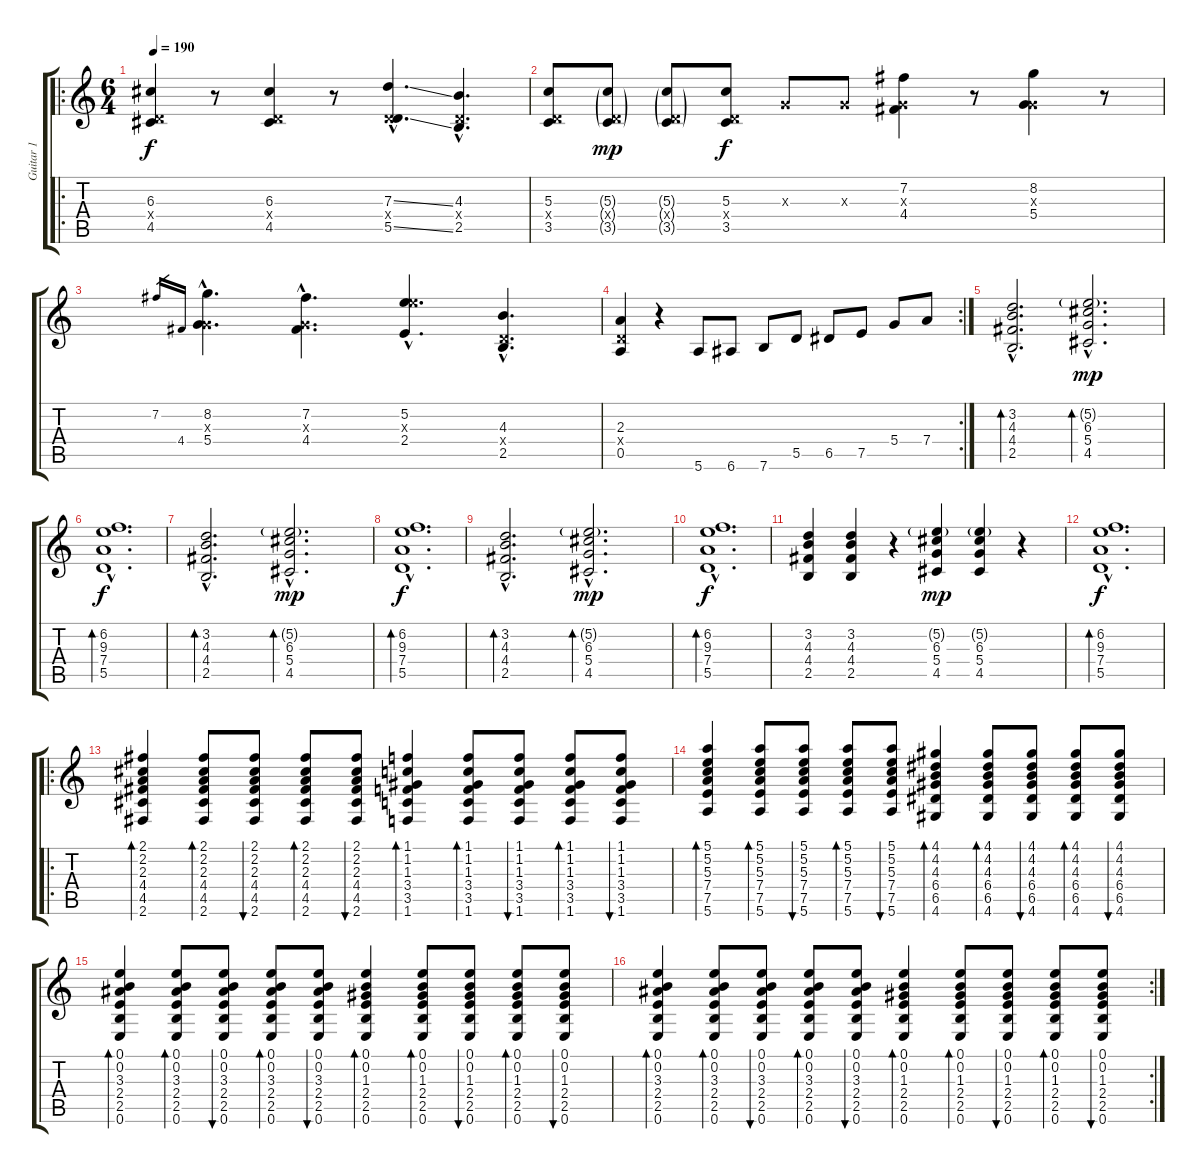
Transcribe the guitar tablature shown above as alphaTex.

\track ("Guitar 1" "Guitar 1") {instrument distortionguitar}
\staff {score tabs}
\tuning (E4 B3 G3 D3 A2 E2) {hide}
\ro
\ts (6 4)
\tempo 190
\clef g2
\ks c
(6.3 0.4{x} 4.5).4{dy f volume 10 instrument electricguitarclean} r.8 (6.3 0.4{x} 4.5).4 r.8 (7.3{ss hac} 0.4{hac x} 5.5{ss hac}).4{d} (4.3{hac} 0.4{hac x} 2.5{hac}).4{d} |
(5.3 0.4{x} 3.5).8 (5.3{g} 0.4{g x} 3.5{g}).8{dy mp} (5.3{g} 0.4{g x} 3.5{g}).8 (5.3 0.4{x} 3.5).8{dy f} 0.3{x}.8 0.3{x}.8 (7.2 0.3{x} 4.4).4 r.8 (8.2 0.3{x} 5.4).4 r.8 |
7.2.16{gr} 4.4.16{gr} (8.2{hac} 0.3{hac x} 5.4{hac}).4{d} (7.2{hac} 0.3{hac x} 4.4{hac}).4{d} (5.2{hac} 9.3{hac x} 2.4{hac}).4{d} (4.3{hac} 0.4{hac x} 2.5{hac}).4{d} |
\rc 2
(2.3 0.4{x} 0.5).4 r.4 5.6.8 6.6.8 7.6.8 5.5.8 6.5.8 7.5.8 5.4.8 7.4.8 |
(3.2{hac} 4.3{hac} 4.4{hac} 2.5{hac}).2{d bd 240 volume 10 balance 0 instrument distortionguitar} (5.2{g hac} 6.3{hac} 5.4{hac} 4.5{hac}).2{d bd 240 dy mp} |
(6.2{hac} 9.3{hac} 7.4{hac} 5.5{hac}).1{d bd 240 dy f} |
(3.2{hac} 4.3{hac} 4.4{hac} 2.5{hac}).2{d bd 240 volume 10 balance 0 instrument distortionguitar} (5.2{g hac} 6.3{hac} 5.4{hac} 4.5{hac}).2{d bd 240 dy mp} |
(6.2{hac} 9.3{hac} 7.4{hac} 5.5{hac}).1{d bd 240 dy f} |
(3.2{hac} 4.3{hac} 4.4{hac} 2.5{hac}).2{d bd 240 volume 10 balance 0 instrument distortionguitar} (5.2{g hac} 6.3{hac} 5.4{hac} 4.5{hac}).2{d bd 240 dy mp} |
(6.2{hac} 9.3{hac} 7.4{hac} 5.5{hac}).1{d bd 240 dy f} |
(3.2 4.3 4.4 2.5).4{volume 10 balance 0 instrument distortionguitar} (3.2 4.3 4.4 2.5).4 r.4 (5.2{g} 6.3 5.4 4.5).4{dy mp} (5.2{g} 6.3 5.4 4.5).4 r.4 |
(6.2{hac} 9.3{hac} 7.4{hac} 5.5{hac}).1{d bd 240 dy f} |
\ro
(2.1 2.2 2.3 4.4 4.5 2.6).4{bd 120 volume 13} (2.1 2.2 2.3 4.4 4.5 2.6).8{bd 120} (2.1 2.2 2.3 4.4 4.5 2.6).8{bu 120} (2.1 2.2 2.3 4.4 4.5 2.6).8{bd 120} (2.1 2.2 2.3 4.4 4.5 2.6).8{bu 120} (1.1 1.2 1.3 3.4 3.5 1.6).4{bd 120} (1.1 1.2 1.3 3.4 3.5 1.6).8{bd 120} (1.1 1.2 1.3 3.4 3.5 1.6).8{bu 120} (1.1 1.2 1.3 3.4 3.5 1.6).8{bd 120} (1.1 1.2 1.3 3.4 3.5 1.6).8{bu 120} |
(5.1 5.2 5.3 7.4 7.5 5.6).4{bd 120} (5.1 5.2 5.3 7.4 7.5 5.6).8{bd 120} (5.1 5.2 5.3 7.4 7.5 5.6).8{bu 120} (5.1 5.2 5.3 7.4 7.5 5.6).8{bd 120} (5.1 5.2 5.3 7.4 7.5 5.6).8{bu 120} (4.1 4.2 4.3 6.4 6.5 4.6).4{bd 120} (4.1 4.2 4.3 6.4 6.5 4.6).8{bd 120} (4.1 4.2 4.3 6.4 6.5 4.6).8{bu 120} (4.1 4.2 4.3 6.4 6.5 4.6).8{bd 120} (4.1 4.2 4.3 6.4 6.5 4.6).8{bu 120} |
(0.1 0.2 3.3 2.4 2.5 0.6).4{bd 120} (0.1 0.2 3.3 2.4 2.5 0.6).8{bd 120} (0.1 0.2 3.3 2.4 2.5 0.6).8{bu 120} (0.1 0.2 3.3 2.4 2.5 0.6).8{bd 120} (0.1 0.2 3.3 2.4 2.5 0.6).8{bu 120} (0.1 0.2 1.3 2.4 2.5 0.6).4{bd 120} (0.1 0.2 1.3 2.4 2.5 0.6).8{bd 120} (0.1 0.2 1.3 2.4 2.5 0.6).8{bu 120} (0.1 0.2 1.3 2.4 2.5 0.6).8{bd 120} (0.1 0.2 1.3 2.4 2.5 0.6).8{bu 120} |
\rc 2
(0.1 0.2 3.3 2.4 2.5 0.6).4{bd 120} (0.1 0.2 3.3 2.4 2.5 0.6).8{bd 120} (0.1 0.2 3.3 2.4 2.5 0.6).8{bu 120} (0.1 0.2 3.3 2.4 2.5 0.6).8{bd 120} (0.1 0.2 3.3 2.4 2.5 0.6).8{bu 120} (0.1 0.2 1.3 2.4 2.5 0.6).4{bd 120} (0.1 0.2 1.3 2.4 2.5 0.6).8{bd 120} (0.1 0.2 1.3 2.4 2.5 0.6).8{bu 120} (0.1 0.2 1.3 2.4 2.5 0.6).8{bd 120} (0.1 0.2 1.3 2.4 2.5 0.6).8{bu 120}
